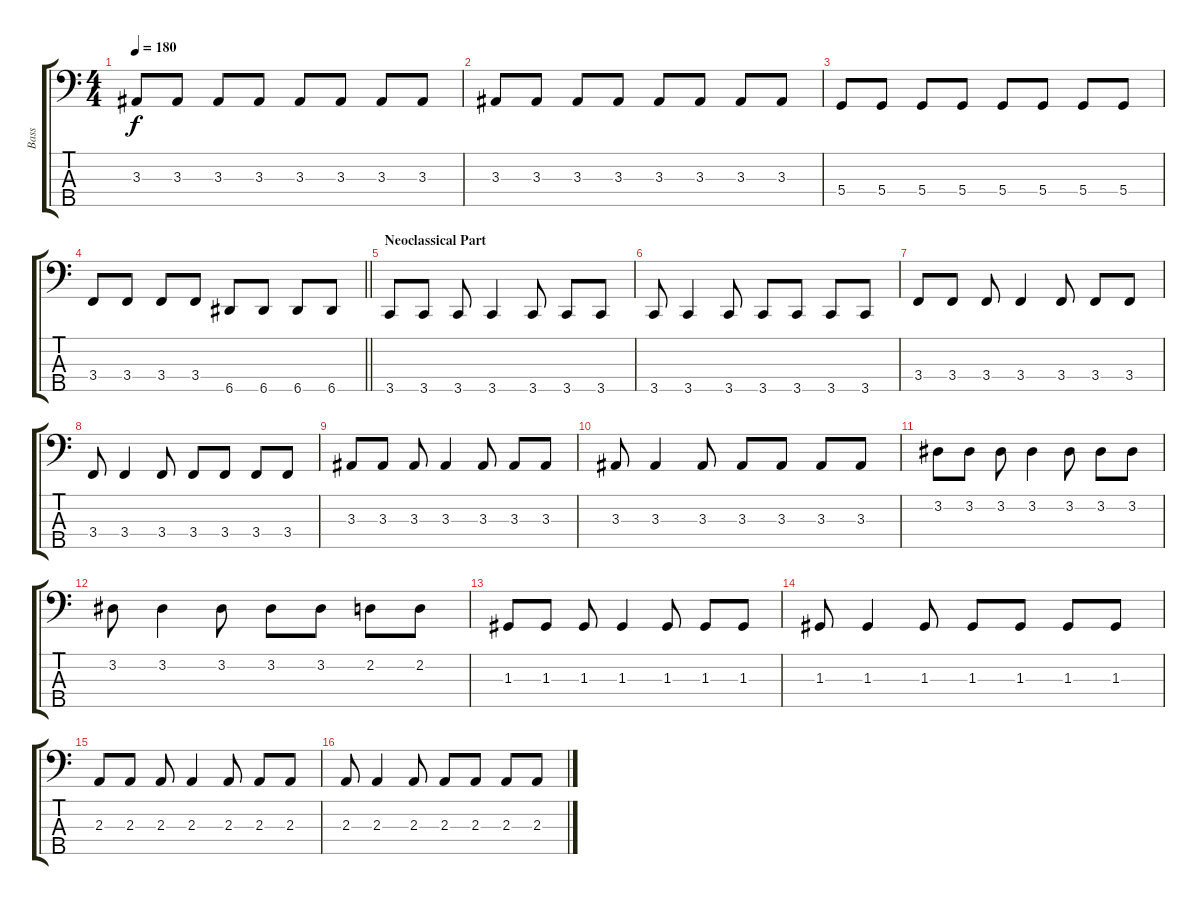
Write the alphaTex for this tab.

\track ("Bass" "Bass") {instrument electricbasspick}
\staff {score tabs}
\tuning (F2 C2 G1 D1 A0) {hide}
\ts (4 4)
\tempo 180
\clef f4
\ks c
3.3.8{dy f} 3.3.8 3.3.8 3.3.8 3.3.8 3.3.8 3.3.8 3.3.8 |
3.3.8 3.3.8 3.3.8 3.3.8 3.3.8 3.3.8 3.3.8 3.3.8 |
5.4.8 5.4.8 5.4.8 5.4.8 5.4.8 5.4.8 5.4.8 5.4.8 |
\barLineRight lightlight
3.4.8 3.4.8 3.4.8 3.4.8 6.5.8 6.5.8 6.5.8 6.5.8 |
\section ("" "Neoclassical Part")
3.5.8 3.5.8 3.5.8 3.5.4 3.5.8 3.5.8 3.5.8 |
3.5.8 3.5.4 3.5.8 3.5.8 3.5.8 3.5.8 3.5.8 |
3.4.8 3.4.8 3.4.8 3.4.4 3.4.8 3.4.8 3.4.8 |
3.4.8 3.4.4 3.4.8 3.4.8 3.4.8 3.4.8 3.4.8 |
3.3.8 3.3.8 3.3.8 3.3.4 3.3.8 3.3.8 3.3.8 |
3.3.8 3.3.4 3.3.8 3.3.8 3.3.8 3.3.8 3.3.8 |
3.2.8 3.2.8 3.2.8 3.2.4 3.2.8 3.2.8 3.2.8 |
3.2.8 3.2.4 3.2.8 3.2.8 3.2.8 2.2.8 2.2.8 |
1.3.8 1.3.8 1.3.8 1.3.4 1.3.8 1.3.8 1.3.8 |
1.3.8 1.3.4 1.3.8 1.3.8 1.3.8 1.3.8 1.3.8 |
2.3.8 2.3.8 2.3.8 2.3.4 2.3.8 2.3.8 2.3.8 |
2.3.8 2.3.4 2.3.8 2.3.8 2.3.8 2.3.8 2.3.8
